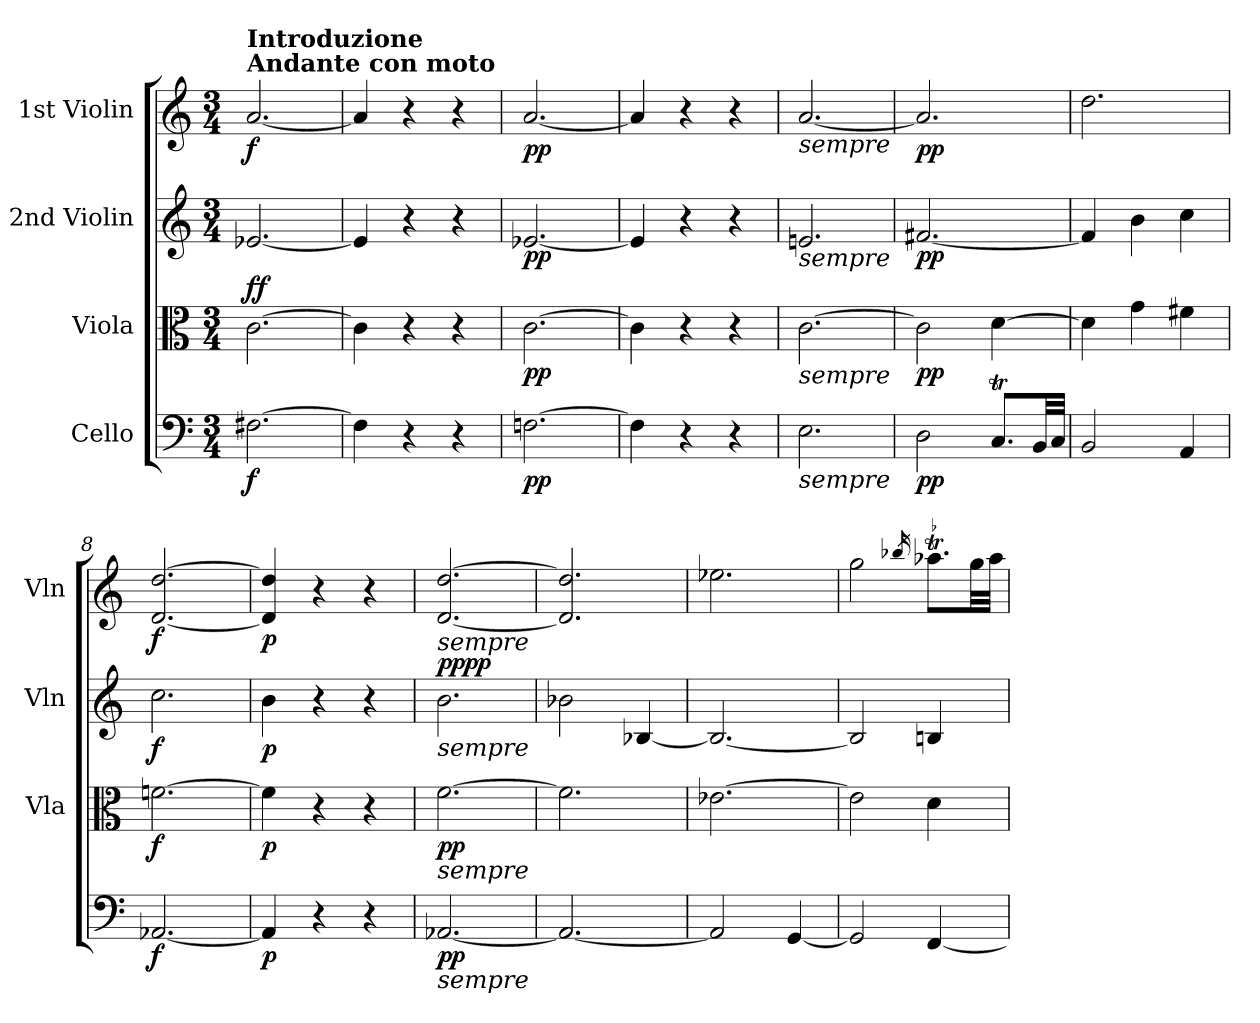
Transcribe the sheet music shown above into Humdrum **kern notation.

**kern	**dynam	**kern	**dynam	**kern	**dynam	**kern	**dynam
*part4	*part4	*part3	*part3	*part2	*part2	*part1	*part1
*staff4	*staff4	*staff3	*staff3	*staff2	*staff2	*staff1	*staff1
*I"Cello	*	*I"Viola	*	*I"2nd Violin	*	*I"1st Violin	*
*	*	*I'Vla	*	*I'Vln	*	*I'Vln	*
*clefF4	*	*clefC3	*	*clefG2	*	*clefG2	*
*k[]	*	*k[]	*	*k[]	*	*k[]	*
*M3/4	*	*M3/4	*	*M3/4	*	*M3/4	*
=1	=1	=1	=1	=1	=1	=1	=1
!	!	!	!	!	!	!LO:TX:a:B:t=Andante con moto	!
!	!	!	!	!	!	!LO:TX:a:B:t=Introduzione	!
!	!LO:DY:b	!	!LO:DY:b	!	!	!	!
!	!	!	!LO:DY:n=1:a	!	!	!	!LO:DY:b
[2.F#X\	f	[2.c\	f f	[2.e-X/	.	[2.a/	f
=2	=2	=2	=2	=2	=2	=2	=2
4F#\]	.	4c\]	.	4e-/]	.	4a/]	.
4r	.	4r	.	4r	.	4r	.
4r	.	4r	.	4r	.	4r	.
=3	=3	=3	=3	=3	=3	=3	=3
!	!LO:DY:b	!	!LO:DY:b	!	!LO:DY:b	!	!LO:DY:b
[2.Fn\	pp	[2.c\	pp	[2.e-X/	pp	[2.a/	pp
=4	=4	=4	=4	=4	=4	=4	=4
4F\]	.	4c\]	.	4e-/]	.	4a/]	.
4r	.	4r	.	4r	.	4r	.
4r	.	4r	.	4r	.	4r	.
=5	=5	=5	=5	=5	=5	=5	=5
!	!	!	!	!	!	!LO:TX:b:i:t=sempre	!
!	!	!	!	!LO:TX:b:i:t=sempre	!	!	!
!	!	!LO:TX:b:i:t=sempre	!	!	!	!	!
!LO:TX:b:i:t=sempre	!	!	!	!	!	!	!
2.E\	.	[2.c\	.	2.en/	.	[2.a/	.
=6	=6	=6	=6	=6	=6	=6	=6
!	!LO:DY:b	!	!LO:DY:b	!	!LO:DY:b	!	!LO:DY:b
2D\	pp	2c\]	pp	[2.f#X/	pp	2.a/]	pp
8.CT/L	.	[4d\	.	.	.	.	.
32BB/LL	.	.	.	.	.	.	.
32C/JJJ	.	.	.	.	.	.	.
=7	=7	=7	=7	=7	=7	=7	=7
2BB/	.	4d\]	.	4f#/]	.	2.dd\	.
.	.	4g\	.	4b\	.	.	.
4AA/	.	4f#X\	.	4cc\	.	.	.
=8	=8	=8	=8	=8	=8	=8	=8
!	!LO:DY:b	!	!LO:DY:b	!	!LO:DY:b	!	!LO:DY:b
[2.AA-X/	f	[2.fn\	f	2.cc\	f	[2.d/ [2.dd/	f
=9	=9	=9	=9	=9	=9	=9	=9
!	!LO:DY:b	!	!LO:DY:b	!	!LO:DY:b	!	!LO:DY:b
4AA-/]	p	4f\]	p	4b\	p	4d/] 4dd/]	p
4r	.	4r	.	4r	.	4r	.
4r	.	4r	.	4r	.	4r	.
=10	=10	=10	=10	=10	=10	=10	=10
!	!	!	!	!	!	!LO:TX:b:i:t=sempre	!
!	!	!	!	!LO:TX:b:i:t=sempre	!	!	!
!	!	!LO:TX:b:i:t=sempre	!	!	!	!	!
!LO:TX:b:i:t=sempre	!	!	!	!	!	!	!
!	!LO:DY:b	!	!LO:DY:b	!	!LO:DY:b	!	!
!	!	!	!	!	!LO:DY:n=1:a	!	!
[2.AA-X/	pp	[2.f\	pp	2.b\	pp pp	[2.d/ [2.dd/	.
!!LO:LB:g=z
=11	=11	=11	=11	=11	=11	=11	=11
2.AA-/_	.	2.f\]	.	2b-X\	.	2.d/] 2.dd/]	.
.	.	.	.	[4B-X/	.	.	.
=12	=12	=12	=12	=12	=12	=12	=12
2AA-/]	.	[2.e-X\	.	2.B-/_	.	2.ee-X\	.
[4GG/	.	.	.	.	.	.	.
!!LO:LB:g=z
=13	=13	=13	=13	=13	=13	=13	=13
2GG/]	.	2e-\]	.	2B-/]	.	2gg\	.
.	.	.	.	.	.	16qbb-X/	.
[4FF/	.	4d\	.	4Bn/	.	8.aa-XT\L	.
.	.	.	.	.	.	32gg\LL	.
.	.	.	.	.	.	32aa-\JJJ	.
=	=	=	=	=	=	=	=
*-	*-	*-	*-	*-	*-	*-	*-
